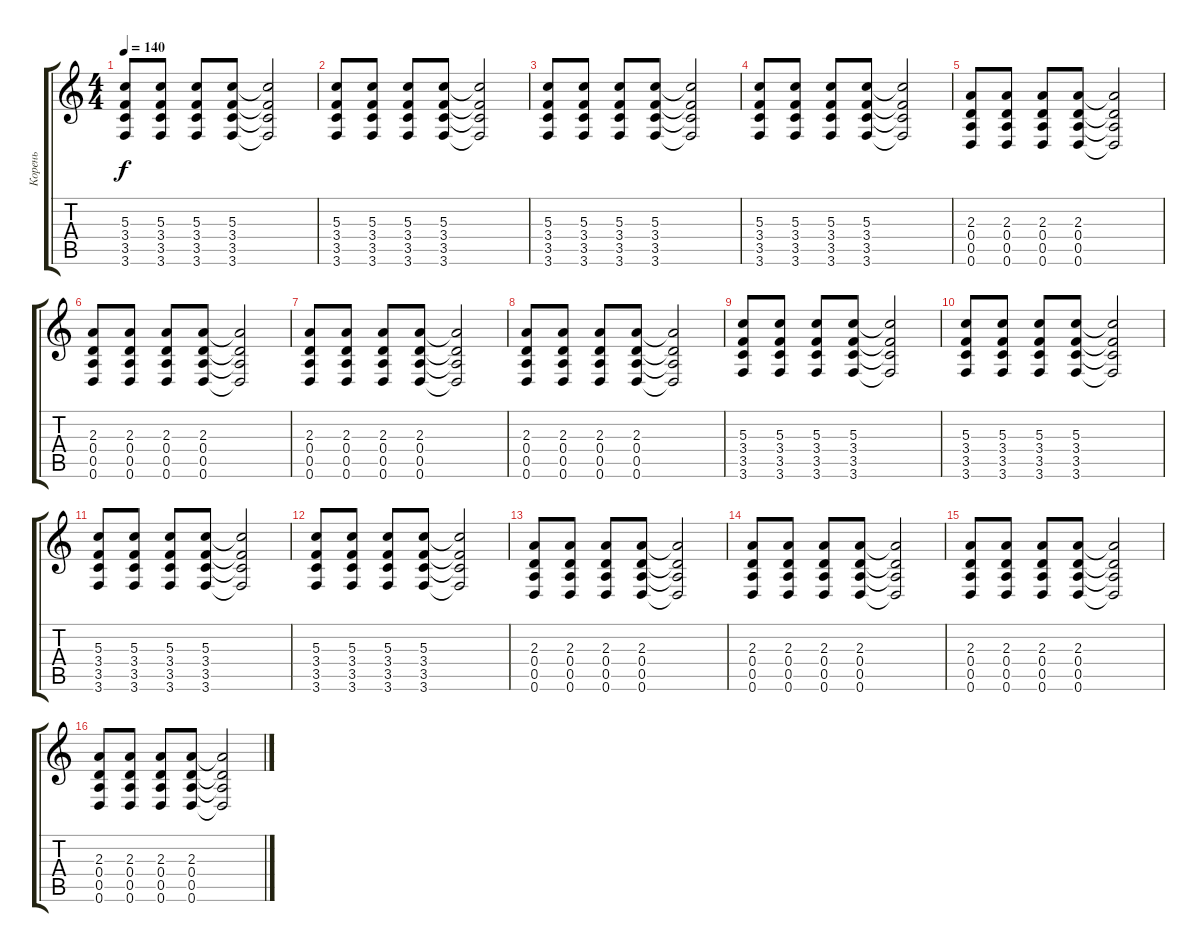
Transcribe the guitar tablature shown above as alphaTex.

\track ("Корень" "Корень") {instrument overdrivenguitar}
\staff {score tabs}
\tuning (E4 B3 G3 D3 A2 D2) {hide}
\ts (4 4)
\tempo 140
\clef g2
\ks c
(5.3 3.4 3.5 3.6).8{dy f} (5.3 3.4 3.5 3.6).8 (5.3 3.4 3.5 3.6).8 (5.3 3.4 3.5 3.6).8 (5.3{t} 3.4{t} 3.5{t} 3.6{t}).2 |
(5.3 3.4 3.5 3.6).8 (5.3 3.4 3.5 3.6).8 (5.3 3.4 3.5 3.6).8 (5.3 3.4 3.5 3.6).8 (5.3{t} 3.4{t} 3.5{t} 3.6{t}).2 |
(5.3 3.4 3.5 3.6).8 (5.3 3.4 3.5 3.6).8 (5.3 3.4 3.5 3.6).8 (5.3 3.4 3.5 3.6).8 (5.3{t} 3.4{t} 3.5{t} 3.6{t}).2 |
(5.3 3.4 3.5 3.6).8 (5.3 3.4 3.5 3.6).8 (5.3 3.4 3.5 3.6).8 (5.3 3.4 3.5 3.6).8 (5.3{t} 3.4{t} 3.5{t} 3.6{t}).2 |
(2.3 0.4 0.5 0.6).8 (2.3 0.4 0.5 0.6).8 (2.3 0.4 0.5 0.6).8 (2.3 0.4 0.5 0.6).8 (2.3{t} 0.4{t} 0.5{t} 0.6{t}).2 |
(2.3 0.4 0.5 0.6).8 (2.3 0.4 0.5 0.6).8 (2.3 0.4 0.5 0.6).8 (2.3 0.4 0.5 0.6).8 (2.3{t} 0.4{t} 0.5{t} 0.6{t}).2 |
(2.3 0.4 0.5 0.6).8 (2.3 0.4 0.5 0.6).8 (2.3 0.4 0.5 0.6).8 (2.3 0.4 0.5 0.6).8 (2.3{t} 0.4{t} 0.5{t} 0.6{t}).2 |
(2.3 0.4 0.5 0.6).8 (2.3 0.4 0.5 0.6).8 (2.3 0.4 0.5 0.6).8 (2.3 0.4 0.5 0.6).8 (2.3{t} 0.4{t} 0.5{t} 0.6{t}).2 |
(5.3 3.4 3.5 3.6).8 (5.3 3.4 3.5 3.6).8 (5.3 3.4 3.5 3.6).8 (5.3 3.4 3.5 3.6).8 (5.3{t} 3.4{t} 3.5{t} 3.6{t}).2 |
(5.3 3.4 3.5 3.6).8 (5.3 3.4 3.5 3.6).8 (5.3 3.4 3.5 3.6).8 (5.3 3.4 3.5 3.6).8 (5.3{t} 3.4{t} 3.5{t} 3.6{t}).2 |
(5.3 3.4 3.5 3.6).8 (5.3 3.4 3.5 3.6).8 (5.3 3.4 3.5 3.6).8 (5.3 3.4 3.5 3.6).8 (5.3{t} 3.4{t} 3.5{t} 3.6{t}).2 |
(5.3 3.4 3.5 3.6).8 (5.3 3.4 3.5 3.6).8 (5.3 3.4 3.5 3.6).8 (5.3 3.4 3.5 3.6).8 (5.3{t} 3.4{t} 3.5{t} 3.6{t}).2 |
(2.3 0.4 0.5 0.6).8 (2.3 0.4 0.5 0.6).8 (2.3 0.4 0.5 0.6).8 (2.3 0.4 0.5 0.6).8 (2.3{t} 0.4{t} 0.5{t} 0.6{t}).2 |
(2.3 0.4 0.5 0.6).8 (2.3 0.4 0.5 0.6).8 (2.3 0.4 0.5 0.6).8 (2.3 0.4 0.5 0.6).8 (2.3{t} 0.4{t} 0.5{t} 0.6{t}).2 |
(2.3 0.4 0.5 0.6).8 (2.3 0.4 0.5 0.6).8 (2.3 0.4 0.5 0.6).8 (2.3 0.4 0.5 0.6).8 (2.3{t} 0.4{t} 0.5{t} 0.6{t}).2 |
(2.3 0.4 0.5 0.6).8 (2.3 0.4 0.5 0.6).8 (2.3 0.4 0.5 0.6).8 (2.3 0.4 0.5 0.6).8 (2.3{t} 0.4{t} 0.5{t} 0.6{t}).2
